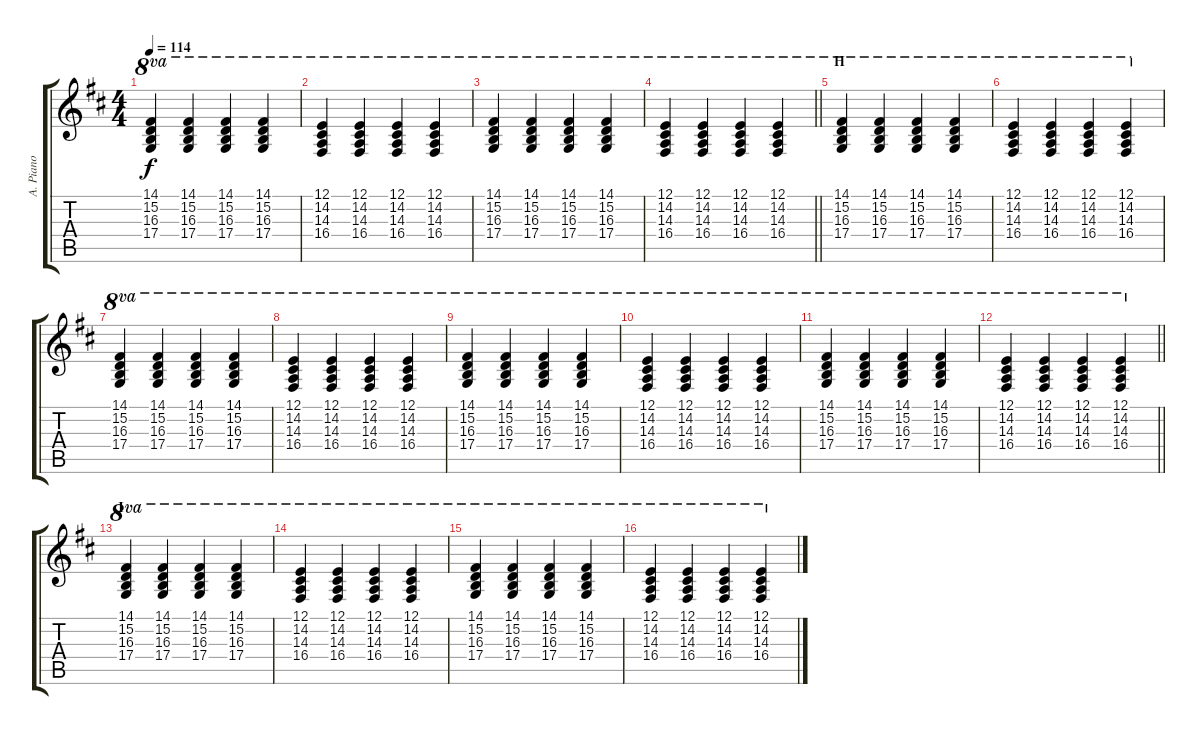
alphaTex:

\track ("A. Piano" "A. Piano") {instrument acousticgrandpiano}
\staff {score tabs}
\tuning (E4 B3 G3 D3 A2 E2) {hide}
\ts (4 4)
\tempo 114
\clef g2
\ks d
(14.1 15.2 16.3 17.4).4{ot 8va dy f} (14.1 15.2 16.3 17.4).4{ot 8va} (14.1 15.2 16.3 17.4).4{ot 8va} (14.1 15.2 16.3 17.4).4{ot 8va} |
(12.1 14.2 14.3 16.4).4{ot 8va} (12.1 14.2 14.3 16.4).4{ot 8va} (12.1 14.2 14.3 16.4).4{ot 8va} (12.1 14.2 14.3 16.4).4{ot 8va} |
(14.1 15.2 16.3 17.4).4{ot 8va} (14.1 15.2 16.3 17.4).4{ot 8va} (14.1 15.2 16.3 17.4).4{ot 8va} (14.1 15.2 16.3 17.4).4{ot 8va} |
\barLineRight lightlight
(12.1 14.2 14.3 16.4).4{ot 8va} (12.1 14.2 14.3 16.4).4{ot 8va} (12.1 14.2 14.3 16.4).4{ot 8va} (12.1 14.2 14.3 16.4).4{ot 8va} |
\section ("" "H")
(14.1 15.2 16.3 17.4).4{ot 8va} (14.1 15.2 16.3 17.4).4{ot 8va} (14.1 15.2 16.3 17.4).4{ot 8va} (14.1 15.2 16.3 17.4).4{ot 8va} |
(12.1 14.2 14.3 16.4).4{ot 8va} (12.1 14.2 14.3 16.4).4{ot 8va} (12.1 14.2 14.3 16.4).4{ot 8va} (12.1 14.2 14.3 16.4).4{ot 8va} |
(14.1 15.2 16.3 17.4).4{ot 8va} (14.1 15.2 16.3 17.4).4{ot 8va} (14.1 15.2 16.3 17.4).4{ot 8va} (14.1 15.2 16.3 17.4).4{ot 8va} |
(12.1 14.2 14.3 16.4).4{ot 8va} (12.1 14.2 14.3 16.4).4{ot 8va} (12.1 14.2 14.3 16.4).4{ot 8va} (12.1 14.2 14.3 16.4).4{ot 8va} |
(14.1 15.2 16.3 17.4).4{ot 8va} (14.1 15.2 16.3 17.4).4{ot 8va} (14.1 15.2 16.3 17.4).4{ot 8va} (14.1 15.2 16.3 17.4).4{ot 8va} |
(12.1 14.2 14.3 16.4).4{ot 8va} (12.1 14.2 14.3 16.4).4{ot 8va} (12.1 14.2 14.3 16.4).4{ot 8va} (12.1 14.2 14.3 16.4).4{ot 8va} |
(14.1 15.2 16.3 17.4).4{ot 8va} (14.1 15.2 16.3 17.4).4{ot 8va} (14.1 15.2 16.3 17.4).4{ot 8va} (14.1 15.2 16.3 17.4).4{ot 8va} |
\barLineRight lightlight
(12.1 14.2 14.3 16.4).4{ot 8va} (12.1 14.2 14.3 16.4).4{ot 8va} (12.1 14.2 14.3 16.4).4{ot 8va} (12.1 14.2 14.3 16.4).4{ot 8va} |
\section ("" "I")
(14.1 15.2 16.3 17.4).4{ot 8va} (14.1 15.2 16.3 17.4).4{ot 8va} (14.1 15.2 16.3 17.4).4{ot 8va} (14.1 15.2 16.3 17.4).4{ot 8va} |
(12.1 14.2 14.3 16.4).4{ot 8va} (12.1 14.2 14.3 16.4).4{ot 8va} (12.1 14.2 14.3 16.4).4{ot 8va} (12.1 14.2 14.3 16.4).4{ot 8va} |
(14.1 15.2 16.3 17.4).4{ot 8va} (14.1 15.2 16.3 17.4).4{ot 8va} (14.1 15.2 16.3 17.4).4{ot 8va} (14.1 15.2 16.3 17.4).4{ot 8va} |
(12.1 14.2 14.3 16.4).4{ot 8va} (12.1 14.2 14.3 16.4).4{ot 8va} (12.1 14.2 14.3 16.4).4{ot 8va} (12.1 14.2 14.3 16.4).4{ot 8va}
